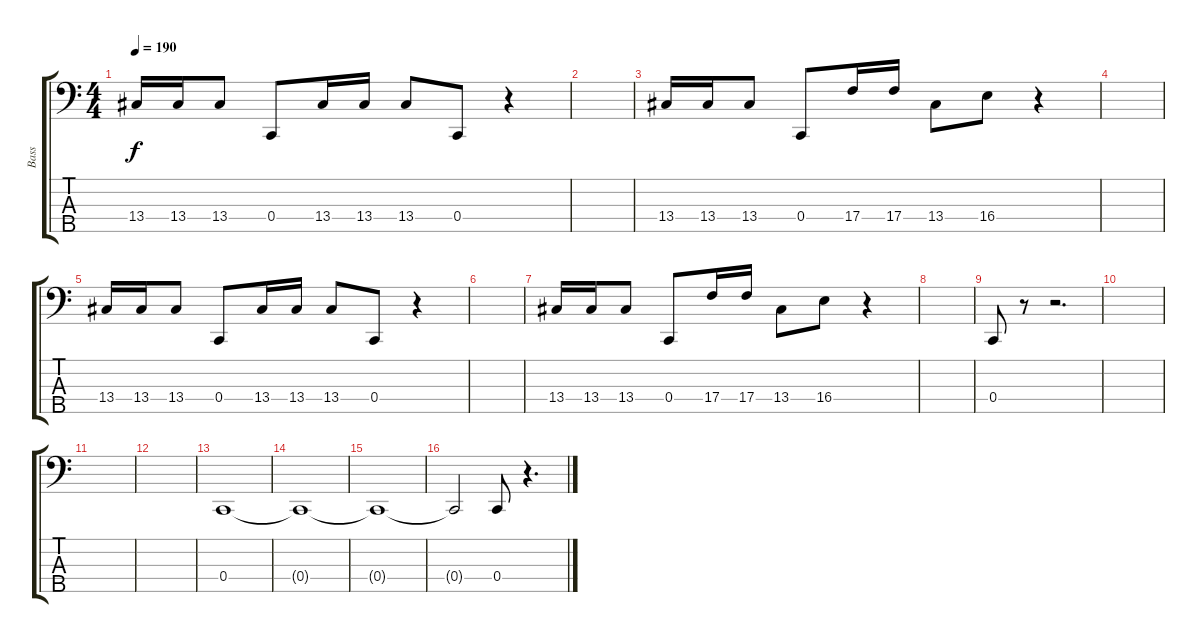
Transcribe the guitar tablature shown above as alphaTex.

\track ("Bass" "Bass") {instrument electricbasspick}
\staff {score tabs}
\tuning (F2 C2 G1 C1 G0) {hide}
\ts (4 4)
\tempo 190
\clef f4
\ks c
13.4.16{dy f} 13.4.16 13.4.8 0.4.8 13.4.16 13.4.16 13.4.8 0.4.8 r.4 |
|
13.4.16 13.4.16 13.4.8 0.4.8 17.4.16 17.4.16 13.4.8 16.4.8 r.4 |
|
13.4.16 13.4.16 13.4.8 0.4.8 13.4.16 13.4.16 13.4.8 0.4.8 r.4 |
|
13.4.16 13.4.16 13.4.8 0.4.8 17.4.16 17.4.16 13.4.8 16.4.8 r.4 |
|
0.4.8 r.8 r.2{d} |
|
|
|
0.4.1 |
0.4{t}.1 |
0.4{t}.1 |
0.4{t}.2 0.4.8 r.4{d}
